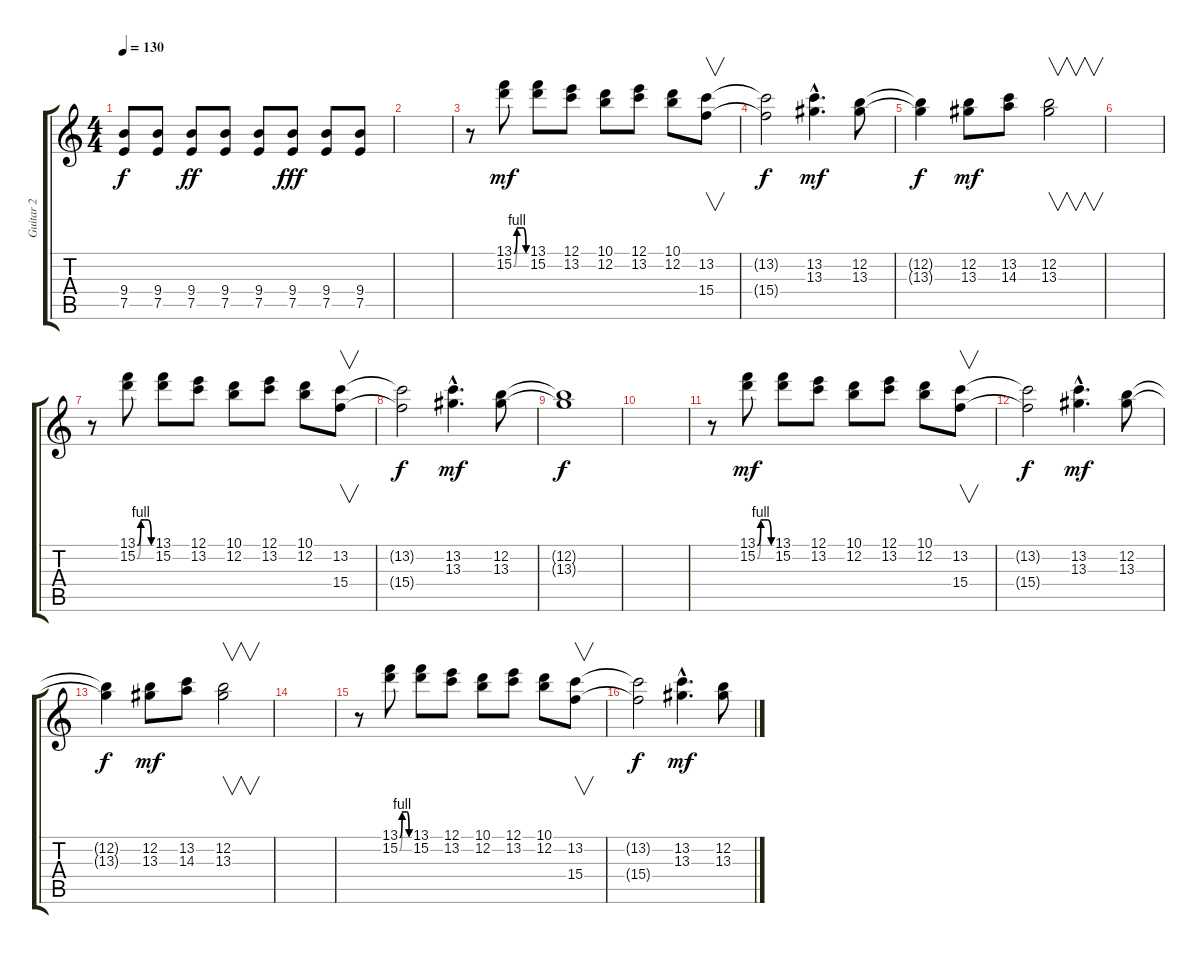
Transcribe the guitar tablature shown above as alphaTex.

\track ("Guitar 2" "Guitar 2") {instrument distortionguitar}
\staff {score tabs}
\tuning (E4 B3 G3 D3 A2 E2) {hide}
\ts (4 4)
\tempo 130
\clef g2
\ks c
(9.4 7.5).8{dy f} (9.4 7.5).8 (9.4 7.5).8{dy ff} (9.4 7.5).8 (9.4 7.5).8 (9.4 7.5).8{dy fff} (9.4 7.5).8 (9.4 7.5).8 |
|
r.8 (13.1{be (custom 0 0 15 4 30 4 45 4 60 0)} 15.2{be (custom 0 0 15 4 30 4 45 4 60 0)}).8{dy mf} (13.1 15.2).8 (12.1 13.2).8 (10.1 12.2).8 (12.1 13.2).8 (10.1 12.2).8 (13.2 15.4).8{v} |
(13.2{t} 15.4{t}).2{dy f} (13.2{hac} 13.3{hac}).4{d dy mf} (12.2 13.3).8 |
(12.2{t} 13.3{t}).4{dy f} (12.2 13.3).8{dy mf} (13.2 14.3).8 (12.2 13.3).2{v} |
|
r.8 (13.1{be (custom 0 0 15 4 30 4 45 4 60 0)} 15.2{be (custom 0 0 15 4 30 4 45 4 60 0)}).8 (13.1 15.2).8 (12.1 13.2).8 (10.1 12.2).8 (12.1 13.2).8 (10.1 12.2).8 (13.2 15.4).8{v} |
(13.2{t} 15.4{t}).2{dy f} (13.2{hac} 13.3{hac}).4{d dy mf} (12.2 13.3).8 |
(12.2{t} 13.3{t}).1{dy f} |
|
r.8 (13.1{be (custom 0 0 15 4 30 4 45 4 60 0)} 15.2{be (custom 0 0 15 4 30 4 45 4 60 0)}).8{dy mf} (13.1 15.2).8 (12.1 13.2).8 (10.1 12.2).8 (12.1 13.2).8 (10.1 12.2).8 (13.2 15.4).8{v} |
(13.2{t} 15.4{t}).2{dy f} (13.2{hac} 13.3{hac}).4{d dy mf} (12.2 13.3).8 |
(12.2{t} 13.3{t}).4{dy f} (12.2 13.3).8{dy mf} (13.2 14.3).8 (12.2 13.3).2{v} |
|
r.8 (13.1{be (custom 0 0 15 4 30 4 45 4 60 0)} 15.2{be (custom 0 0 15 4 30 4 45 4 60 0)}).8 (13.1 15.2).8 (12.1 13.2).8 (10.1 12.2).8 (12.1 13.2).8 (10.1 12.2).8 (13.2 15.4).8{v} |
(13.2{t} 15.4{t}).2{dy f} (13.2{hac} 13.3{hac}).4{d dy mf} (12.2 13.3).8
